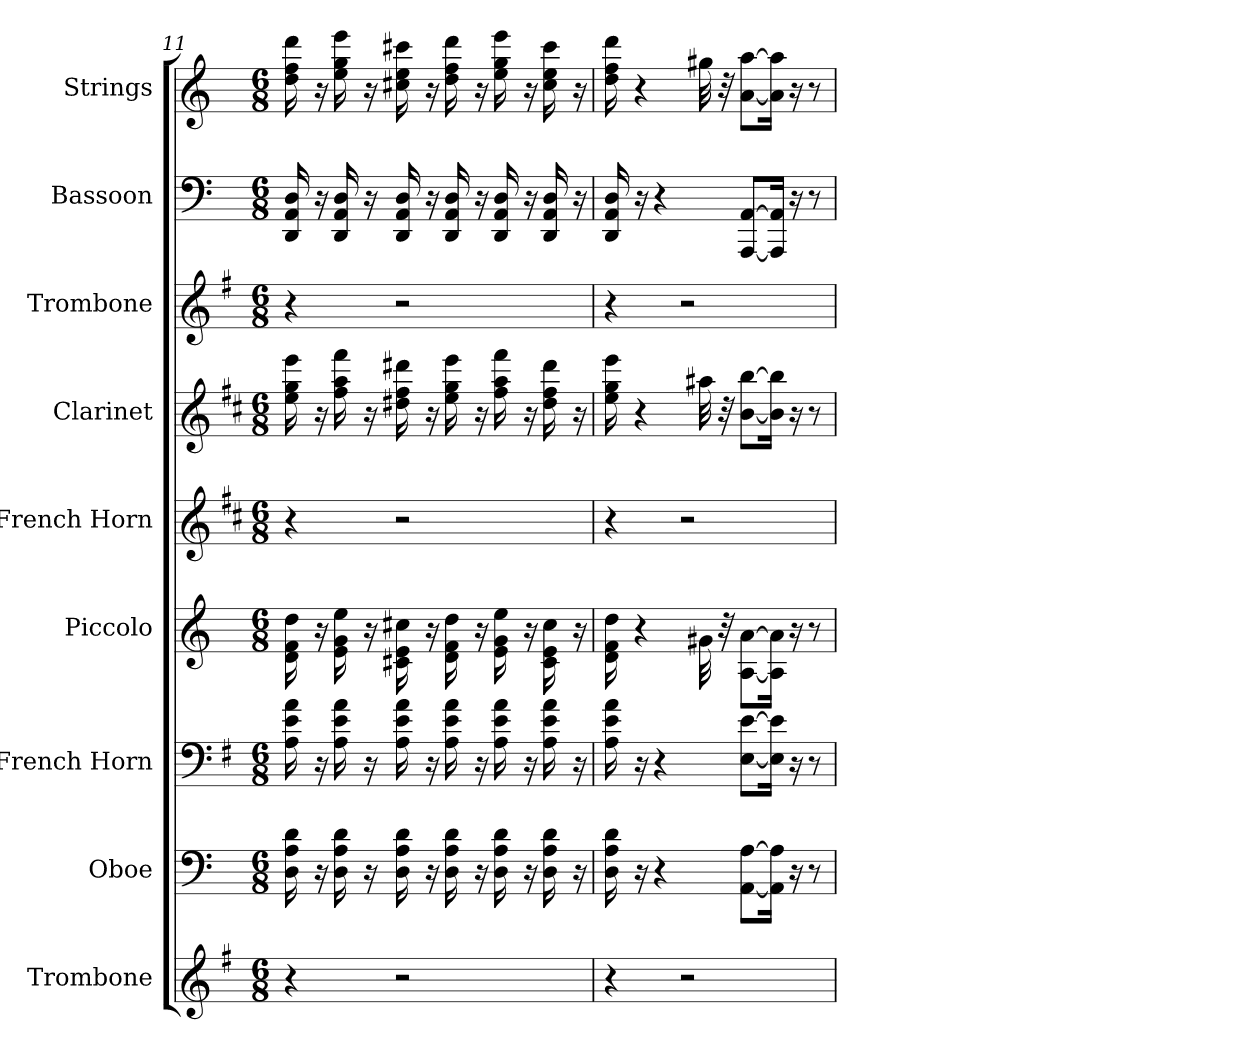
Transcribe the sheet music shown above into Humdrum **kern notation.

**kern	**kern	**kern	**kern	**kern	**kern	**kern	**kern	**kern
*part9	*part8	*part7	*part6	*part5	*part4	*part3	*part2	*part1
*staff9	*staff8	*staff7	*staff6	*staff5	*staff4	*staff3	*staff2	*staff1
*I"Trombone	*I"Oboe	*I"French Horn	*I"Piccolo	*I"French Horn	*I"Clarinet	*I"Trombone	*I"Bassoon	*I"Strings
*I'Trb	*I'Ob	*I'Hn	*I'Picc	*I'Hn	*I'Cl	*I'Trb	*I'Bsn	*I'Str
*clefG2	*clefF4	*clefF4	*clefG2	*clefG2	*clefG2	*clefG2	*clefF4	*clefG2
*	*	*ITrd4c7	*ITrd-7c-12	*ITrd4c7	*ITrd1c2	*	*	*
*k[f#]	*k[]	*k[]	*k[]	*k[f#]	*k[]	*k[f#]	*k[]	*k[]
*M6/8	*M6/8	*M6/8	*M6/8	*M6/8	*M6/8	*M6/8	*M6/8	*M6/8
=11	=11	=11	=11	=11	=11	=11	=11	=11
4r	16D\ 16A\ 16d\	16D\ 16A\ 16d\	16dd\ 16ff\ 16ddd\	4r	16dd\ 16ff\ 16ddd\	4r	16DD/ 16AA/ 16D/	16dd\ 16ff\ 16ddd\
.	16r	16r	16r	.	16r	.	16r	16r
.	16D\ 16A\ 16d\	16D\ 16A\ 16d\	16ee\ 16gg\ 16eee\	.	16ee\ 16gg\ 16eee\	.	16DD/ 16AA/ 16D/	16ee\ 16gg\ 16eee\
.	16r	16r	16r	.	16r	.	16r	16r
2r	16D\ 16A\ 16d\	16D\ 16A\ 16d\	16cc#X\ 16ee\ 16ccc#X\	2r	16cc#X\ 16ee\ 16ccc#X\	2r	16DD/ 16AA/ 16D/	16cc#X\ 16ee\ 16ccc#X\
.	16r	16r	16r	.	16r	.	16r	16r
.	16D\ 16A\ 16d\	16D\ 16A\ 16d\	16dd\ 16ff\ 16ddd\	.	16dd\ 16ff\ 16ddd\	.	16DD/ 16AA/ 16D/	16dd\ 16ff\ 16ddd\
.	16r	16r	16r	.	16r	.	16r	16r
.	16D\ 16A\ 16d\	16D\ 16A\ 16d\	16ee\ 16gg\ 16eee\	.	16ee\ 16gg\ 16eee\	.	16DD/ 16AA/ 16D/	16ee\ 16gg\ 16eee\
.	16r	16r	16r	.	16r	.	16r	16r
.	16D\ 16A\ 16d\	16D\ 16A\ 16d\	16cc#\ 16ee\ 16ccc#\	.	16cc#\ 16ee\ 16ccc#\	.	16DD/ 16AA/ 16D/	16cc#\ 16ee\ 16ccc#\
.	16r	16r	16r	.	16r	.	16r	16r
=12	=12	=12	=12	=12	=12	=12	=12	=12
4r	16D\ 16A\ 16d\	16D\ 16A\ 16d\	16dd\ 16ff\ 16ddd\	4r	16dd\ 16ff\ 16ddd\	4r	16DD/ 16AA/ 16D/	16dd\ 16ff\ 16ddd\
.	16r	16r	4r	.	4r	.	16r	4r
.	4r	4r	.	.	.	.	4r	.
2r	.	.	.	2r	.	2r	.	.
.	.	.	32gg#X\	.	32gg#X\	.	.	32gg#X\
.	.	.	32r	.	32r	.	.	32r
.	[8AA\ [8A\L	[8AA\ [8A\L	[8a\ [8aa\L	.	[8a\ [8aa\L	.	[8AAA/ [8AA/L	[8a\ [8aa\L
.	16AA\] 16A\]Jk	16AA\] 16A\]Jk	16a\] 16aa\]Jk	.	16a\] 16aa\]Jk	.	16AAA/] 16AA/]Jk	16a\] 16aa\]Jk
.	16r	16r	16r	.	16r	.	16r	16r
.	8r	8r	8r	.	8r	.	8r	8r
=	=	=	=	=	=	=	=	=
*-	*-	*-	*-	*-	*-	*-	*-	*-
